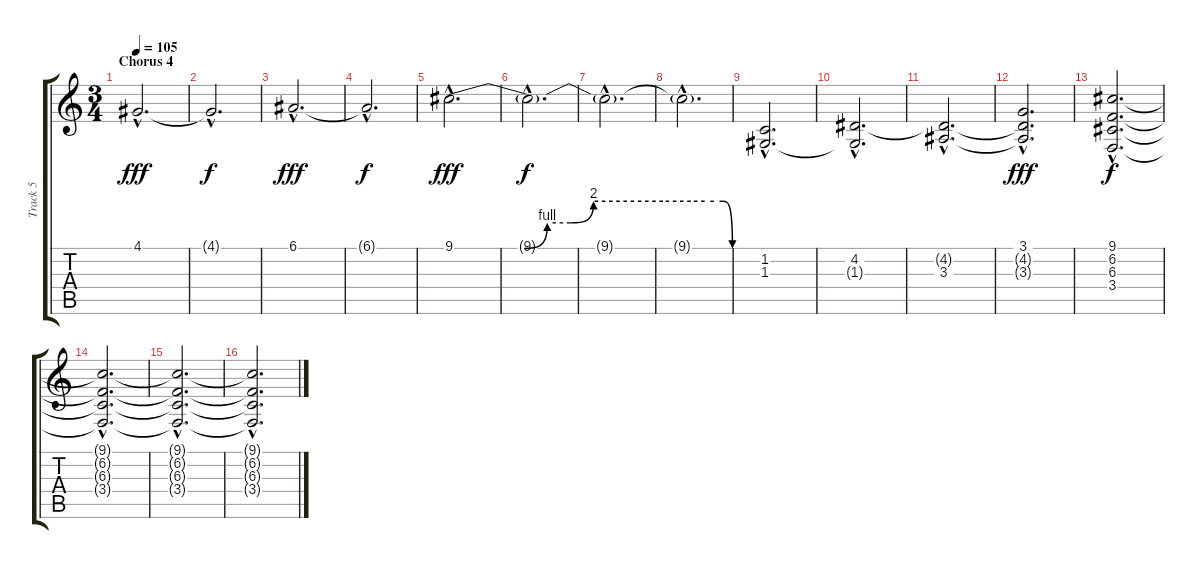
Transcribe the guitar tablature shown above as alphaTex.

\track ("Track 5" "Track 5") {instrument pad5bowed}
\staff {score tabs}
\tuning (E4 B3 G3 D3 A2 E2) {hide}
\ts (3 4)
\section ("" "Chorus 4")
\tempo 105
\clef g2
\ks c
4.1{hac}.2{d dy fff} |
4.1{hac t}.2{d dy f} |
6.1{hac}.2{d dy fff} |
6.1{hac t}.2{d dy f} |
9.1{be (custom 0 0 15 0 20 4 25 4 30 8 45 8 51 8 54 8 56 8 58 8 60 0) hac}.2{d dy fff} |
9.1{hac t}.2{d dy f} |
9.1{hac t}.2{d} |
9.1{hac t}.2{d} |
(1.2{hac} 1.3{hac}).2{d} |
(4.2{hac} 1.3{hac t}).2{d} |
(4.2{hac t} 3.3{hac}).2{d} |
(3.1{hac} 4.2{hac t} 3.3{hac t}).2{d dy fff} |
(9.1{hac} 6.2{hac} 6.3{hac} 3.4{hac}).2{d dy f} |
(9.1{hac t} 6.2{hac t} 6.3{hac t} 3.4{hac t}).2{d} |
(9.1{hac t} 6.2{hac t} 6.3{hac t} 3.4{hac t}).2{d volume 2} |
(9.1{hac t} 6.2{hac t} 6.3{hac t} 3.4{hac t}).2{d}
